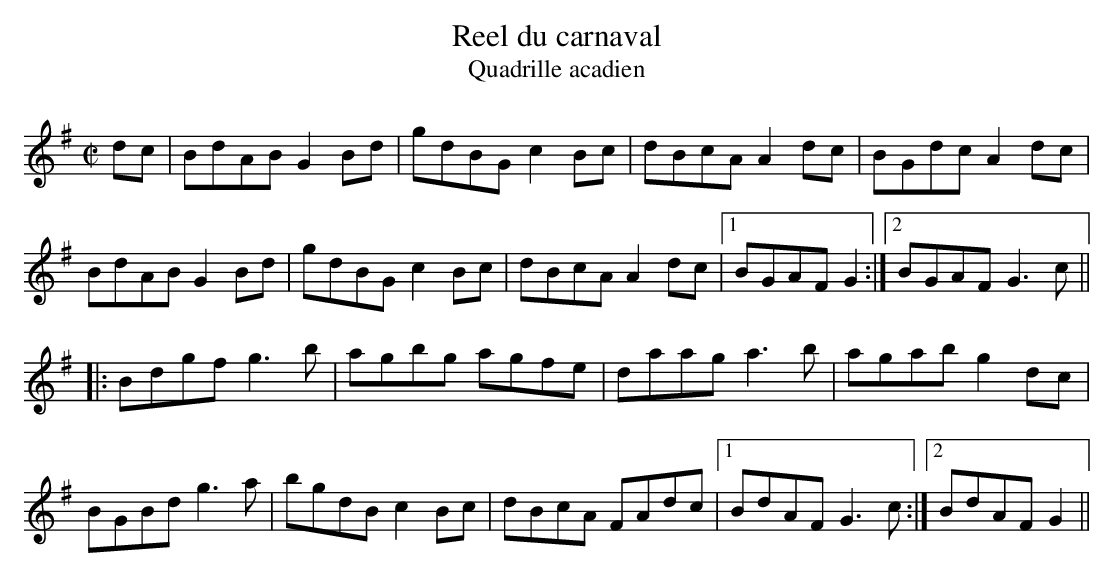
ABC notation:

X:1
T:Reel du carnaval
T:Quadrille acadien
M:C|
L:1/8
K:G
dc|BdAB G2Bd|gdBG c2Bc|dBcA A2dc|BGdc A2dc|
BdAB G2Bd|gdBG c2Bc|dBcA A2dc|1BGAF G2:|2 BGAF G3c||
|:Bdgf g3b|agbg agfe|daag a3b|agab g2dc|
BGBd g3a|bgdB c2Bc|dBcA FAdc|1BdAF G3c:|2BdAF G2||
